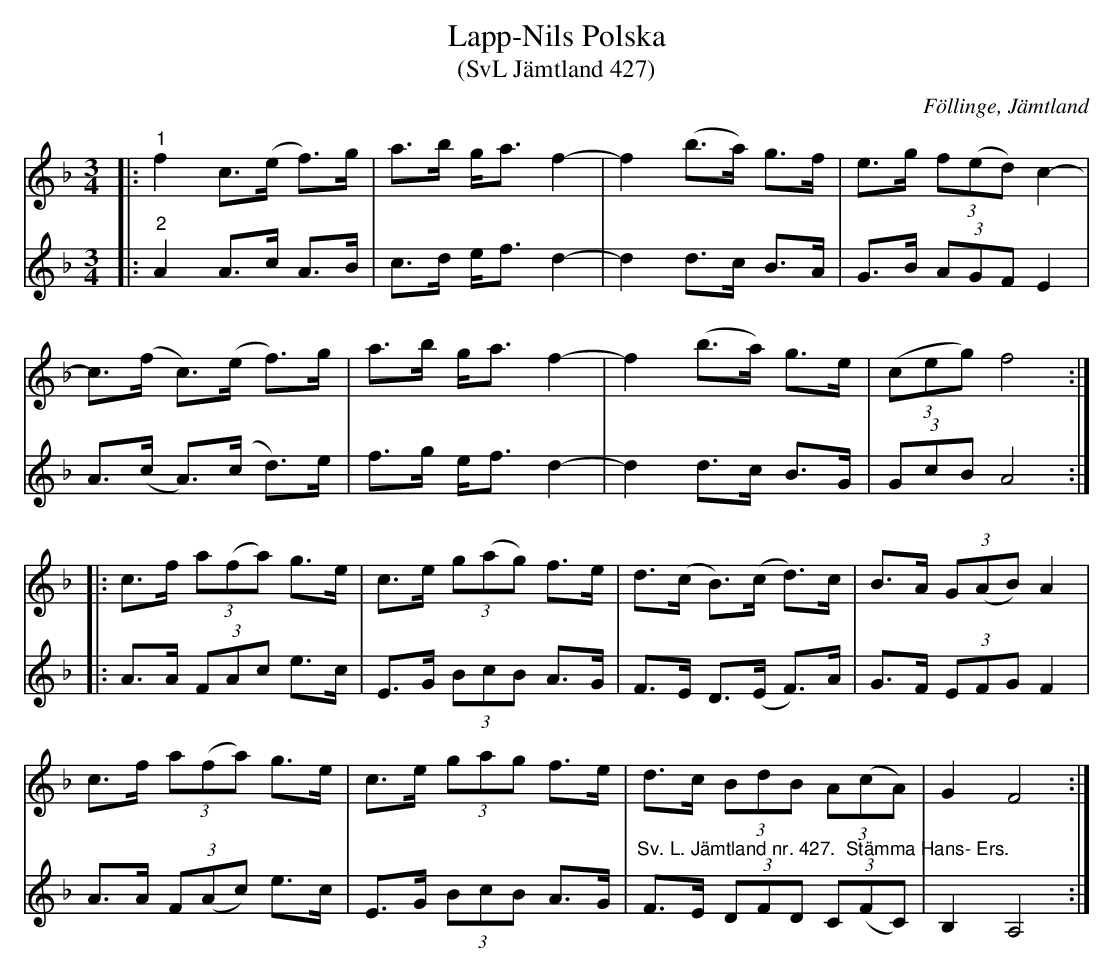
X:1
T:Lapp-Nils Polska
T:(SvL Jämtland 427)
O:Föllinge, Jämtland
L:1/8
M:3/4
K:F
V:1
|:"^1" f2 c>(e f>)g | a>b g<a f2- | f2 (b>a) g>f | e>g (3f(ed) c2- |
c>(f c>)(e f>)g | a>b g<a f2- | f2 (b>a) g>e | (3(ceg) f4 ::
c>f (3a(fa) g>e | c>e (3g(ag) f>e | d>(c B>)(c d>)c | B>A (3G(AB) A2 |
c>f (3a(fa) g>e | c>e (3gag f>e | d>c (3BdB (3A(cA) | G2 F4 :|
V:2
|:"^2" A2 A>c A>B | c>d e<f d2- | d2 d>c B>A | G>B (3AGF E2 | A>(c A>)(c d>)e | f>g e<f d2- |
d2 d>c B>G | (3GcB A4 :: A>A (3FAc e>c | E>G (3BcB A>G | F>E D>(E F>)A | G>F (3EFG F2 |
A>A (3F(Ac) e>c | E>G (3BcB A>G | "^Sv. L. Jämtland nr. 427.  Stämma Hans- Ers." F>E (3DFD (3C(FC) | B,2 A,4 :|
